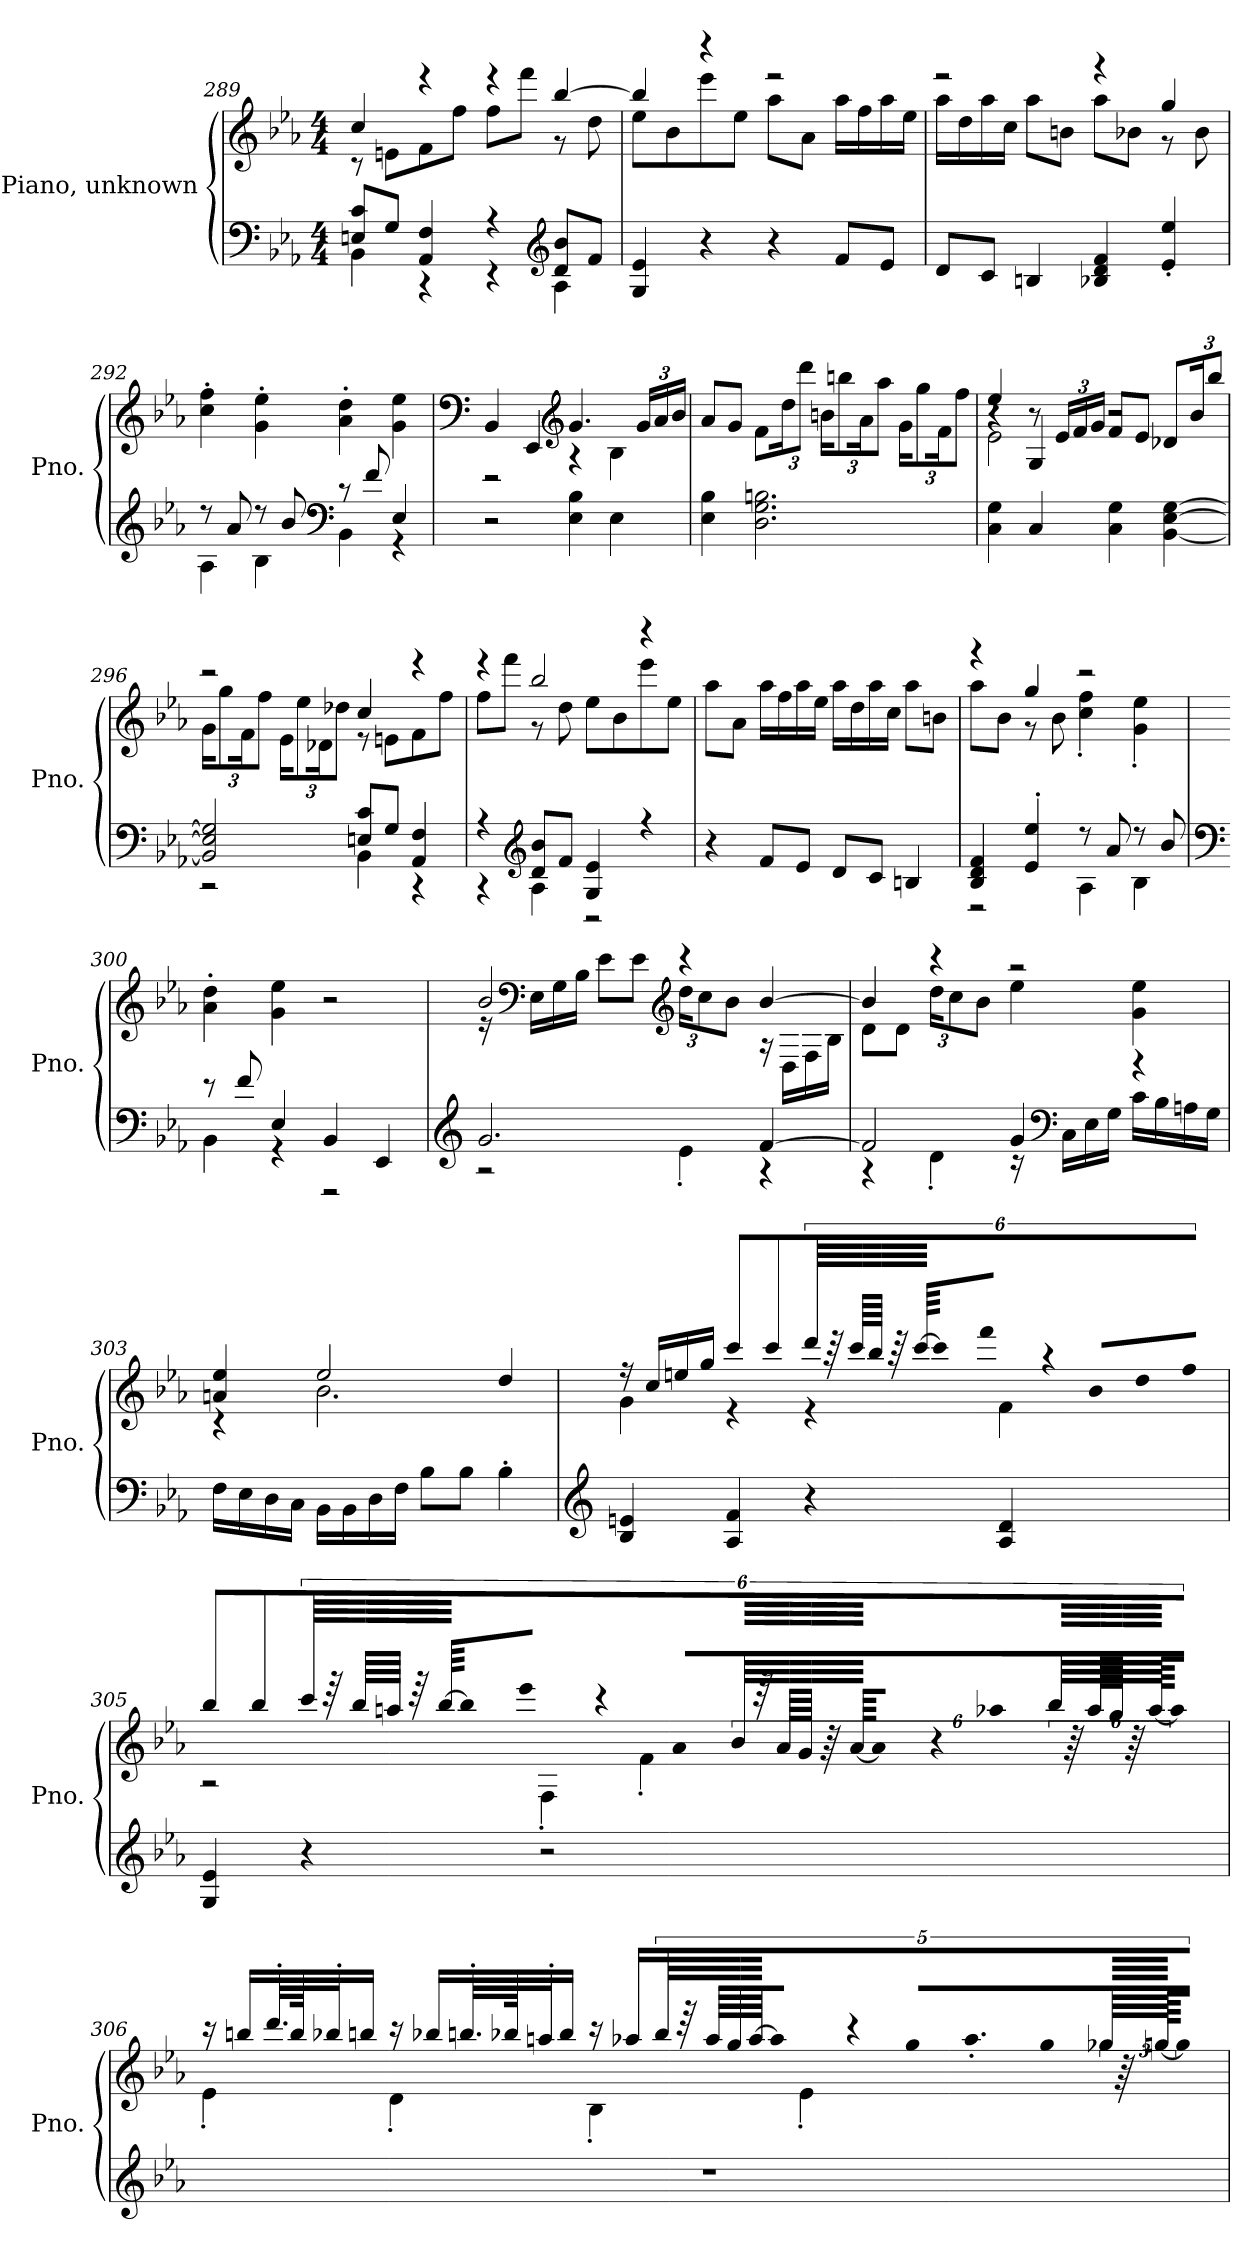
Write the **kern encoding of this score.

**kern	**kern
*part1	*part1
*staff2	*staff1
*I"Piano, unknown	*
*I'Pno.	*
*clefF4	*clefG2
*k[b-e-a-]	*k[b-e-a-]
*M4/4	*M4/4
=289	=289
*^	*^
8En/ 8c/L	4BB-\	4cc/	8r
8G/J	.	.	8en\L
4AA-/ 4F/	4r	4r	8f\
.	.	.	8ff\J
4r	4r	4r	8ff\L
.	.	.	8fff\J
*clefG2	*	*	*
8d/ 8b-/L	4A-\	[4bb-/	8r
8f/J	.	.	8dd\
*v	*v	*	*
!!LO:PB:g=z	!!
=290	=290	=290
4G/ 4e-/	4bb-/]	8ee-\L
.	.	8b-\
4r	4r	8eee-\
.	.	8ee-\J
4r	2r	8aa-\L
.	.	8a-\J
8f/L	.	16aa-\LL
.	.	16ff\
8e-/J	.	16aa-\
.	.	16ee-\JJ
=291	=291	=291
8d/L	2r	16aa-\LL
.	.	16dd\
8c/J	.	16aa-\
.	.	16cc\JJ
4Bn/	.	8aa-\L
.	.	8bn\J
4B-X/ 4d/ 4f/	4r	8aa-\L
.	.	8b-X\J
4e-/' 4ee-/'	4gg/	8r
.	.	8b-\
*	*v	*v
=292	=292
*^	*
8r	4A-\	4cc\' 4ff\'
8a-/	.	.
8r	4B-\	4g\' 4ee-\'
8b-/	.	.
*clefF4	*	*
8r	4BB-\	4a-\' 4dd\'
8f/	.	.
4E-/	4r	4g\ 4ee-\
*v	*v	*
=293	=293
*	*clefF4
*	*^
2r	4BB-/	2r
.	4EE-/	.
*	*clefG2	*
4E-\ 4B-\	4.g/	4r
4E-\	.	4B-\
*	*Xbrackettup	*
.	24g/LL	.
.	24a-/	.
.	24b-/JJ	.
*	*v	*v
!!LO:LB:g=z
=294	=294
4E-\ 4B-\	8a-/L
.	8g/J
2.D\ 2.G\ 2.Bn\	8f\L
.	24dd\K
.	12ddd\J
.	24bn\KL
.	12bbn\
.	24a-\K
.	12aa-\J
.	24g\KL
.	12gg\
.	24f\K
.	12ff\J
=295	=295
*	*^
*	*	*^
4C\ 4G\	4ee-/	2e-\	4r
4C/	8r	.	4G/
.	24e-/LL	.	.
.	24f/	.	.
.	24g/JJ	.	.
4C\ 4G\	8f/L	2r	2r
.	8e-/J	.	.
[4BB-\ [4E-\ [4G\	8d-X/L	.	.
.	24b-/K	.	.
.	12bb-/J	.	.
*	*	*v	*v
=296	=296	=296
*^	*	*
2BB-/] 2E-/] 2G/]	2r	2r	24g\KL
.	.	.	12gg\
.	.	.	24f\K
.	.	.	12ff\J
.	.	.	24e-\KL
.	.	.	12ee-\
.	.	.	24d-X\K
.	.	.	12dd-X\J
8En/ 8c/L	4BB-\	4cc/	8r
8G/J	.	.	8en\L
4AA-/ 4F/	4r	4r	8f\
.	.	.	8ff\J
!!LO:LB:g=z	!!
=297	=297	=297	=297
4r	4r	4r	8ff\L
.	.	.	8fff\J
*clefG2	*	*	*
8d/ 8b-/L	4A-\	2bb-/	8r
8f/J	.	.	8dd\
4G/ 4e-/	2r	.	8ee-\L
.	.	.	8b-\
4r	.	4r	8eee-\
.	.	.	8ee-\J
*v	*v	*	*
*	*v	*v
=298	=298
4r	8aa-\L
.	8a-\J
8f/L	16aa-\LL
.	16ff\
8e-/J	16aa-\
.	16ee-\JJ
8d/L	16aa-\LL
.	16dd\
8c/J	16aa-\
.	16cc\JJ
4Bn/	8aa-\L
.	8bn\J
=299	=299
*^	*^
4B-/ 4d/ 4f/	2r	4r	8aa-\L
.	.	.	8b-\J
4e-/' 4ee-/'	.	4gg/	8r
.	.	.	8b-\
8r	4A-\	2r	4cc\' 4ff\'
8a-/	.	.	.
8r	4B-\	.	4g\' 4ee-\'
8b-/	.	.	.
*	*	*v	*v
=300	=300	=300
*clefF4	*	*
8r	4BB-\	4a-\' 4dd\'
8f/	.	.
4E-/	4r	4g\ 4ee-\
4BB-/	2r	2r
4EE-/	.	.
!!LO:LB:g=z
=301	=301	=301
*clefG2	*	*
*	*	*^
2.g/	2r	2b-/	16r
*	*	*clefF4	*
.	.	.	16E-\LL
.	.	.	16G\
.	.	.	16B-\JJ
.	.	.	8e-\L
.	.	.	8e-\J
*	*	*clefG2	*
.	4e-'\	4r	24dd\KL
.	.	.	12cc\
.	.	.	8b-\J
[4f/	4r	[4b-/	16r
.	.	.	16D\LL
.	.	.	16F\
.	.	.	16B-\JJ
=302	=302	=302	=302
2f/]	4r	4b-/]	8d\L
.	.	.	8d\J
.	4d'\	4r	24dd\KL
.	.	.	12cc\
.	.	.	8b-\J
4g/	16r	2r	4ee-\
*clefF4	*	*	*
.	16C\LL	.	.
.	16E-\	.	.
.	16G\JJ	.	.
4r	16c\LL	.	4g\ 4ee-\
.	16B-\	.	.
.	16An\	.	.
.	16G\JJ	.	.
*v	*v	*	*
=303	=303	=303
16F\LL	4an/ 4ee-/	4r
16E-\	.	.
16D\	.	.
16C\JJ	.	.
16BB-\LL	2ee-/	2.b-\
16BB-\	.	.
16D\	.	.
16F\JJ	.	.
8B-\L	.	.
8B-\J	.	.
4B-'\	4dd/	.
!!LO:LB:g=z	!!
=304	=304	=304
*clefG2	*	*
4B-/ 4en/	16r	4g\
.	16cc/LL	.
.	16een/	.
.	16gg/JJ	.
4A-/ 4f/	8ccc/L	4r
.	8ccc/	.
*	*brackettup	*
4r	96ddd/Jkkk	4r
.	96r	.
.	96ccc/LLLL	.
.	96bb-/JJJJ	.
.	96r	.
.	[96ccc/KKLL	.
.	16ccc/J]	.
.	8fff/J	.
4A-/ 4d/	16r	4f\
.	16b-/LL	.
.	16dd/	.
.	16ff/JJ	.
!!LO:LB:g=z	!!
=305	=305	=305
4G/ 4e-/	8bb-/L	2r
.	8bb-/	.
4r	96ccc/Jkkk	.
.	96r	.
.	96bb-/LLLL	.
.	96aan/JJJJ	.
.	96r	.
.	[96bb-/KKLL	.
.	16bb-/J]	.
.	8eee-/J	.
2r	16r	4F'\
.	16a-/LL	.
.	96b-/JJkk	.
.	96r	.
.	96a-/LLLL	.
.	96g/JJJJ	.
.	96r	.
.	[96a-/KKLL	.
.	16a-/JJ]	.
.	16r	4f'\
.	16aa-X/LL	.
.	96bb-/JJkk	.
.	96r	.
.	96aa-/LLLL	.
.	96gg/JJJJ	.
.	96r	.
.	[96aa-/KKLL	.
.	16aa-/JJ]	.
!!LO:PB:g=z	!!
=306	=306	=306
1r	16r	4e-'\
.	16bbn/LL	.
.	64.ddd'/LL	.
.	128bb/JK	.
.	32bb-X'/J	.
.	16bbn/JJ	.
.	16r	4d'\
.	16bb-X/LL	.
.	64.bbn'/LL	.
.	128bb-X/JK	.
.	32aan'/J	.
.	16bb-/JJ	.
.	16r	4B-'\
.	16aa-X/LL	.
.	80bb-/JJkk	.
.	80r	.
.	80aa-/LLLL	.
.	80gg/	.
.	[80aa-/JJ	.
.	16aa-/JJ]	.
.	16r	4e-'\
.	16gg/LL	.
.	64.aa-'/LL	.
.	128gg/K	.
.	96gg-X/JJJJ	.
.	96r	.
.	[96ggn/KKLL	.
.	16gg/JJ]	.
*	*v	*v
=	=
*-	*-
